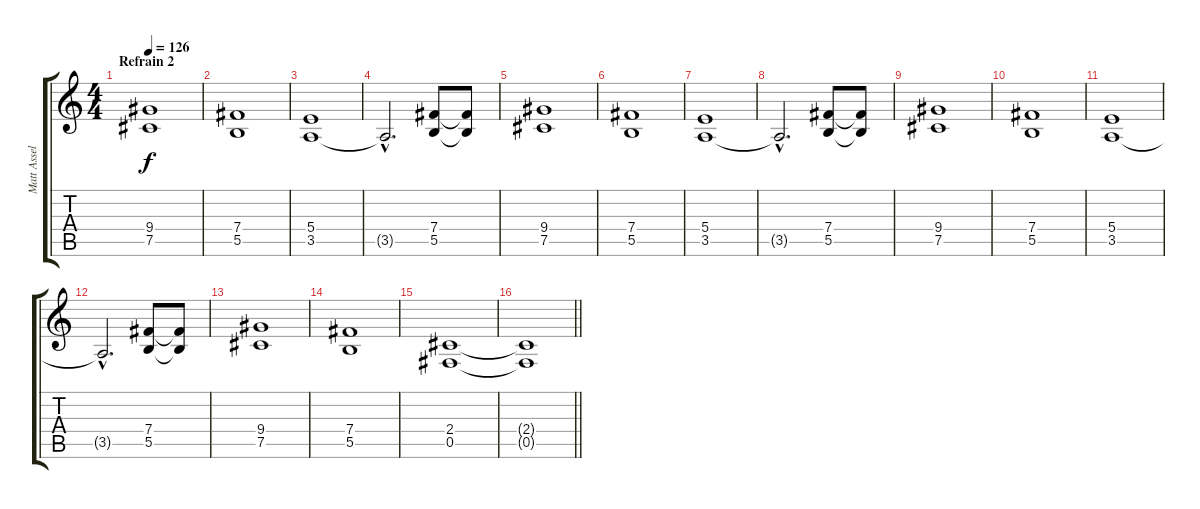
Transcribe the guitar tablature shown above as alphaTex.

\track ("Matt Asselberghs" "Matt Assel") {instrument distortionguitar}
\staff {score tabs}
\tuning (Db4 Ab3 E3 B2 Gb2 Db2) {hide}
\ts (4 4)
\section ("" "Refrain 2")
\tempo 126
\clef g2
\ks c
(9.4 7.5).1{dy f} |
(7.4 5.5).1 |
(5.4 3.5).1 |
3.5{hac t}.2{d} (7.4 5.5).8 (7.4{t} 5.5{t}).8 |
(9.4 7.5).1 |
(7.4 5.5).1 |
(5.4 3.5).1 |
3.5{hac t}.2{d} (7.4 5.5).8 (7.4{t} 5.5{t}).8 |
(9.4 7.5).1 |
(7.4 5.5).1 |
(5.4 3.5).1 |
3.5{hac t}.2{d} (7.4 5.5).8 (7.4{t} 5.5{t}).8 |
(9.4 7.5).1 |
(7.4 5.5).1 |
(2.4 0.5).1 |
\barLineRight lightlight
(2.4{t} 0.5{t}).1
